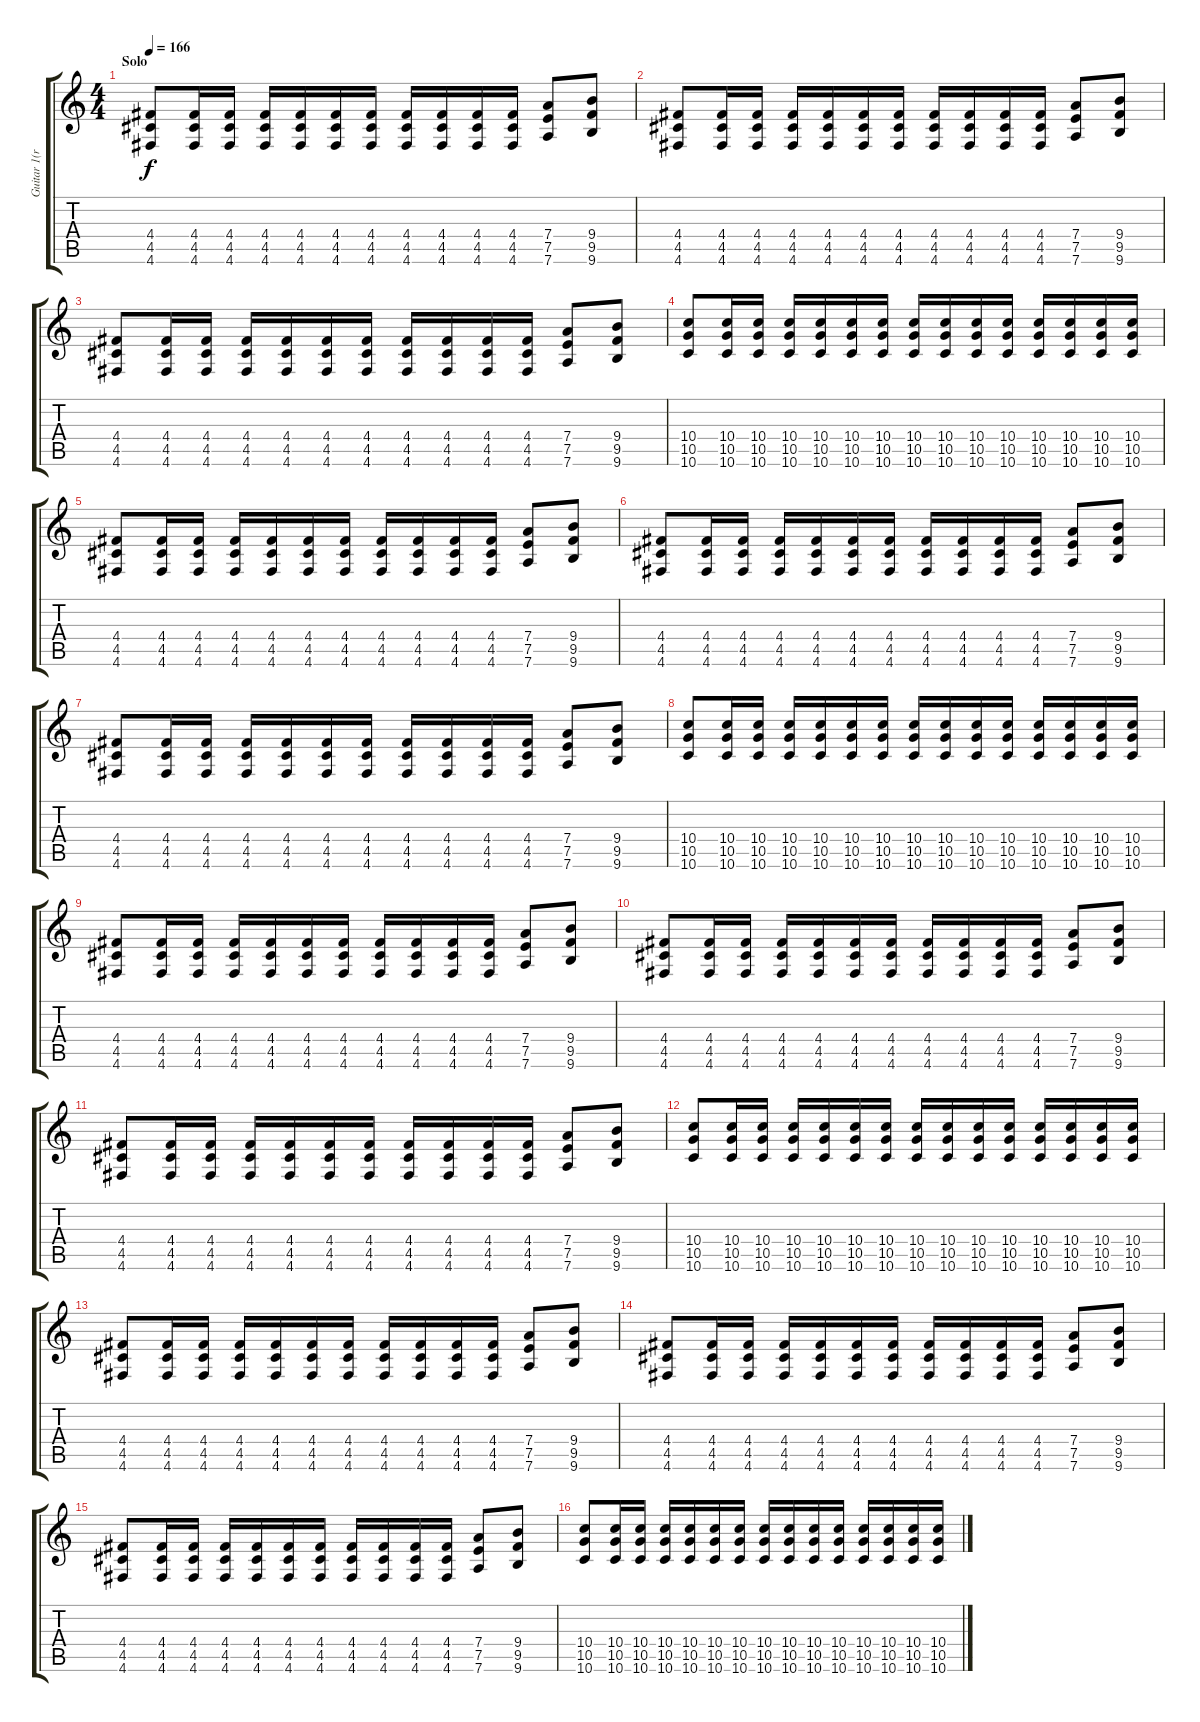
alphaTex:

\track ("Guitar 1(rithm)" "Guitar 1(r") {instrument distortionguitar}
\staff {score tabs}
\tuning (E4 B3 G3 D3 A2 D2) {hide}
\ts (4 4)
\section ("" "Solo")
\tempo 166
\clef g2
\ks c
(4.4 4.5 4.6).8{dy f balance 14} (4.4 4.5 4.6).16 (4.4 4.5 4.6).16 (4.4 4.5 4.6).16 (4.4 4.5 4.6).16 (4.4 4.5 4.6).16 (4.4 4.5 4.6).16 (4.4 4.5 4.6).16 (4.4 4.5 4.6).16 (4.4 4.5 4.6).16 (4.4 4.5 4.6).16 (7.4 7.5 7.6).8 (9.4 9.5 9.6).8 |
(4.4 4.5 4.6).8 (4.4 4.5 4.6).16 (4.4 4.5 4.6).16 (4.4 4.5 4.6).16 (4.4 4.5 4.6).16 (4.4 4.5 4.6).16 (4.4 4.5 4.6).16 (4.4 4.5 4.6).16 (4.4 4.5 4.6).16 (4.4 4.5 4.6).16 (4.4 4.5 4.6).16 (7.4 7.5 7.6).8 (9.4 9.5 9.6).8 |
(4.4 4.5 4.6).8 (4.4 4.5 4.6).16 (4.4 4.5 4.6).16 (4.4 4.5 4.6).16 (4.4 4.5 4.6).16 (4.4 4.5 4.6).16 (4.4 4.5 4.6).16 (4.4 4.5 4.6).16 (4.4 4.5 4.6).16 (4.4 4.5 4.6).16 (4.4 4.5 4.6).16 (7.4 7.5 7.6).8 (9.4 9.5 9.6).8 |
(10.4 10.5 10.6).8 (10.4 10.5 10.6).16 (10.4 10.5 10.6).16 (10.4 10.5 10.6).16 (10.4 10.5 10.6).16 (10.4 10.5 10.6).16 (10.4 10.5 10.6).16 (10.4 10.5 10.6).16 (10.4 10.5 10.6).16 (10.4 10.5 10.6).16 (10.4 10.5 10.6).16 (10.4 10.5 10.6).16 (10.4 10.5 10.6).16 (10.4 10.5 10.6).16 (10.4 10.5 10.6).16 |
(4.4 4.5 4.6).8 (4.4 4.5 4.6).16 (4.4 4.5 4.6).16 (4.4 4.5 4.6).16 (4.4 4.5 4.6).16 (4.4 4.5 4.6).16 (4.4 4.5 4.6).16 (4.4 4.5 4.6).16 (4.4 4.5 4.6).16 (4.4 4.5 4.6).16 (4.4 4.5 4.6).16 (7.4 7.5 7.6).8 (9.4 9.5 9.6).8 |
(4.4 4.5 4.6).8 (4.4 4.5 4.6).16 (4.4 4.5 4.6).16 (4.4 4.5 4.6).16 (4.4 4.5 4.6).16 (4.4 4.5 4.6).16 (4.4 4.5 4.6).16 (4.4 4.5 4.6).16 (4.4 4.5 4.6).16 (4.4 4.5 4.6).16 (4.4 4.5 4.6).16 (7.4 7.5 7.6).8 (9.4 9.5 9.6).8 |
(4.4 4.5 4.6).8 (4.4 4.5 4.6).16 (4.4 4.5 4.6).16 (4.4 4.5 4.6).16 (4.4 4.5 4.6).16 (4.4 4.5 4.6).16 (4.4 4.5 4.6).16 (4.4 4.5 4.6).16 (4.4 4.5 4.6).16 (4.4 4.5 4.6).16 (4.4 4.5 4.6).16 (7.4 7.5 7.6).8 (9.4 9.5 9.6).8 |
(10.4 10.5 10.6).8 (10.4 10.5 10.6).16 (10.4 10.5 10.6).16 (10.4 10.5 10.6).16 (10.4 10.5 10.6).16 (10.4 10.5 10.6).16 (10.4 10.5 10.6).16 (10.4 10.5 10.6).16 (10.4 10.5 10.6).16 (10.4 10.5 10.6).16 (10.4 10.5 10.6).16 (10.4 10.5 10.6).16 (10.4 10.5 10.6).16 (10.4 10.5 10.6).16 (10.4 10.5 10.6).16 |
(4.4 4.5 4.6).8 (4.4 4.5 4.6).16 (4.4 4.5 4.6).16 (4.4 4.5 4.6).16 (4.4 4.5 4.6).16 (4.4 4.5 4.6).16 (4.4 4.5 4.6).16 (4.4 4.5 4.6).16 (4.4 4.5 4.6).16 (4.4 4.5 4.6).16 (4.4 4.5 4.6).16 (7.4 7.5 7.6).8 (9.4 9.5 9.6).8 |
(4.4 4.5 4.6).8 (4.4 4.5 4.6).16 (4.4 4.5 4.6).16 (4.4 4.5 4.6).16 (4.4 4.5 4.6).16 (4.4 4.5 4.6).16 (4.4 4.5 4.6).16 (4.4 4.5 4.6).16 (4.4 4.5 4.6).16 (4.4 4.5 4.6).16 (4.4 4.5 4.6).16 (7.4 7.5 7.6).8 (9.4 9.5 9.6).8 |
(4.4 4.5 4.6).8 (4.4 4.5 4.6).16 (4.4 4.5 4.6).16 (4.4 4.5 4.6).16 (4.4 4.5 4.6).16 (4.4 4.5 4.6).16 (4.4 4.5 4.6).16 (4.4 4.5 4.6).16 (4.4 4.5 4.6).16 (4.4 4.5 4.6).16 (4.4 4.5 4.6).16 (7.4 7.5 7.6).8 (9.4 9.5 9.6).8 |
(10.4 10.5 10.6).8 (10.4 10.5 10.6).16 (10.4 10.5 10.6).16 (10.4 10.5 10.6).16 (10.4 10.5 10.6).16 (10.4 10.5 10.6).16 (10.4 10.5 10.6).16 (10.4 10.5 10.6).16 (10.4 10.5 10.6).16 (10.4 10.5 10.6).16 (10.4 10.5 10.6).16 (10.4 10.5 10.6).16 (10.4 10.5 10.6).16 (10.4 10.5 10.6).16 (10.4 10.5 10.6).16 |
(4.4 4.5 4.6).8 (4.4 4.5 4.6).16 (4.4 4.5 4.6).16 (4.4 4.5 4.6).16 (4.4 4.5 4.6).16 (4.4 4.5 4.6).16 (4.4 4.5 4.6).16 (4.4 4.5 4.6).16 (4.4 4.5 4.6).16 (4.4 4.5 4.6).16 (4.4 4.5 4.6).16 (7.4 7.5 7.6).8 (9.4 9.5 9.6).8 |
(4.4 4.5 4.6).8 (4.4 4.5 4.6).16 (4.4 4.5 4.6).16 (4.4 4.5 4.6).16 (4.4 4.5 4.6).16 (4.4 4.5 4.6).16 (4.4 4.5 4.6).16 (4.4 4.5 4.6).16 (4.4 4.5 4.6).16 (4.4 4.5 4.6).16 (4.4 4.5 4.6).16 (7.4 7.5 7.6).8 (9.4 9.5 9.6).8 |
(4.4 4.5 4.6).8 (4.4 4.5 4.6).16 (4.4 4.5 4.6).16 (4.4 4.5 4.6).16 (4.4 4.5 4.6).16 (4.4 4.5 4.6).16 (4.4 4.5 4.6).16 (4.4 4.5 4.6).16 (4.4 4.5 4.6).16 (4.4 4.5 4.6).16 (4.4 4.5 4.6).16 (7.4 7.5 7.6).8 (9.4 9.5 9.6).8 |
(10.4 10.5 10.6).8 (10.4 10.5 10.6).16 (10.4 10.5 10.6).16 (10.4 10.5 10.6).16 (10.4 10.5 10.6).16 (10.4 10.5 10.6).16 (10.4 10.5 10.6).16 (10.4 10.5 10.6).16 (10.4 10.5 10.6).16 (10.4 10.5 10.6).16 (10.4 10.5 10.6).16 (10.4 10.5 10.6).16 (10.4 10.5 10.6).16 (10.4 10.5 10.6).16 (10.4 10.5 10.6).16
